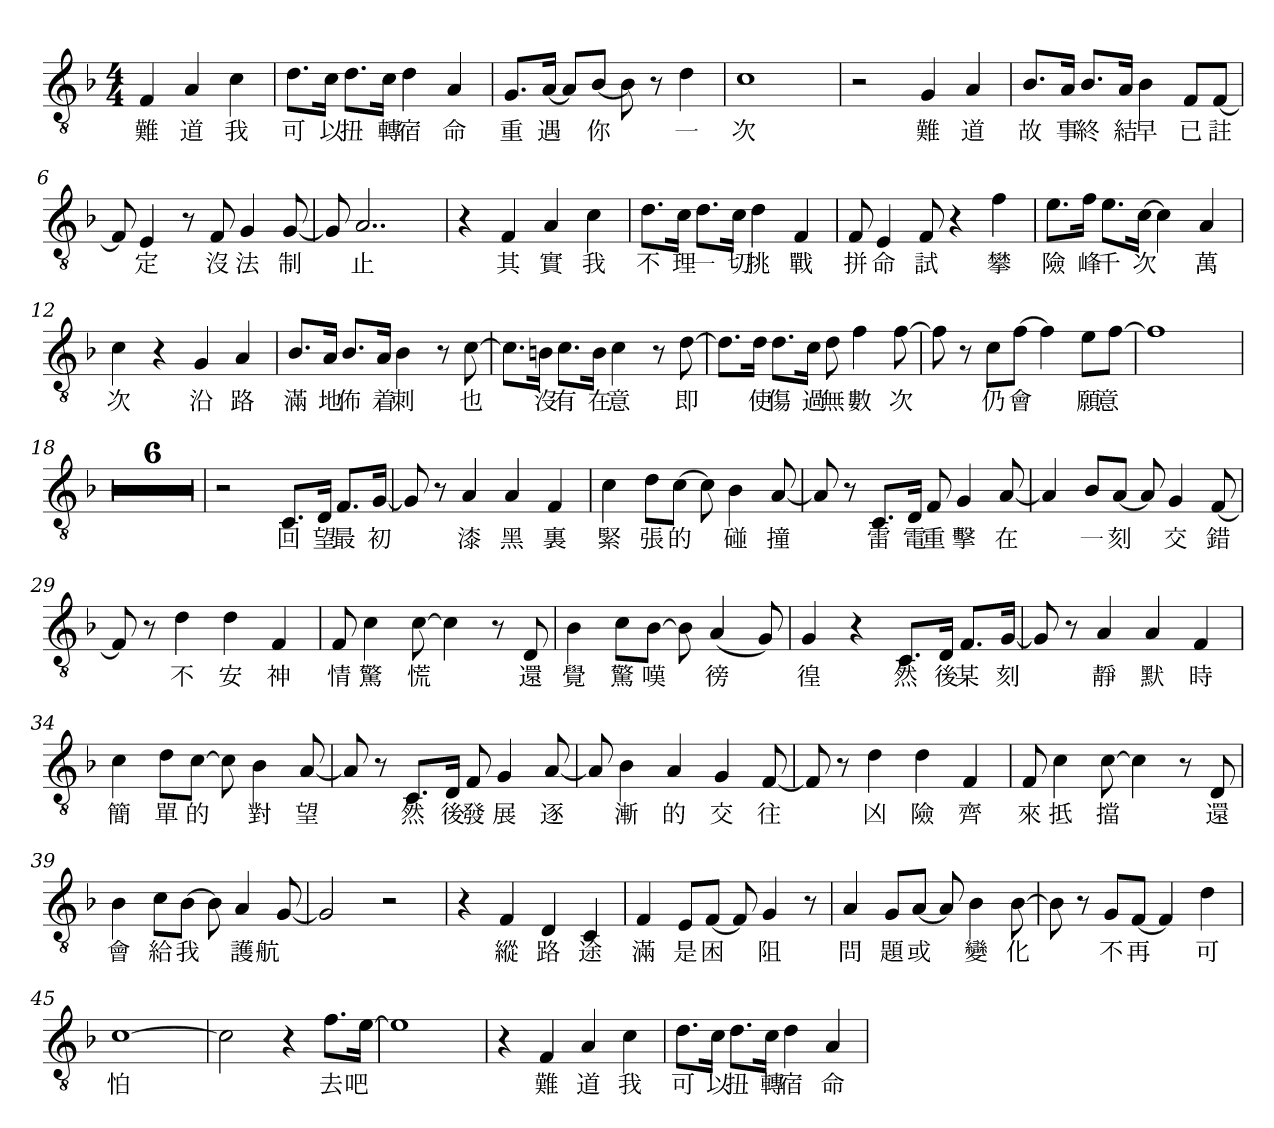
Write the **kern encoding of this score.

**kern	**text
*part1	*part1
*staff1	*staff1
*clefGv2	*
*k[b-]	*
*F:	*
*M4/4	*
*MM144	*
=	=
4F	難
4A	道
4c	我
=1	=1
8.dL	可
16cJk	以
8.dL	扭
16cJk	轉
4d	宿
4A	命
=2	=2
8.GL	重
[16AJk	遇
8AL]	.
[8B-J	你
8B-]	.
8r	.
4d	一
=3	=3
1c	次
=4	=4
2r	.
4G	難
4A	道
=5	=5
8.B-L	故
16AJk	事
8.B-L	終
16AJk	結
4B-	早
8FL	已
[8FJ	註
=6	=6
8F]	.
4E	定
8r	.
8F	沒
4G	法
[8G	制
=7	=7
8G]	.
2..A	止
=8	=8
4r	.
4F	其
4A	實
4c	我
=9	=9
8.dL	不
16cJk	理
8.dL	一
16cJk	切
4d	挑
4F	戰
=10	=10
8F	拼
4E	命
8F	試
4r	.
4f	攀
=11	=11
8.eL	險
16fJk	峰
8.eL	千
[16cJk	次
4c]	.
4A	萬
=12	=12
4c	次
4r	.
4G	沿
4A	路
=13	=13
8.B-L	滿
16AJk	地
8.B-L	佈
16AJk	着
4B-	刺
8r	.
[8c	也
=14	=14
8.cL]	.
16BnJk	沒
8.cL	有
16BJk	在
4c	意
8r	.
[8d	即
=15	=15
8.dL]	.
16dJk	使
8.dL	傷
16cJk	過
8d	無
4f	數
[8f	次
=16	=16
8f]	.
8r	.
8cL	仍
[8fJ	會
4f]	.
8eL	願
[8fJ	意
=17	=17
1f]	.
=18	=18
1r	.
=19	=19
1r	.
=20	=20
1r	.
=21	=21
1r	.
=22	=22
1r	.
=23	=23
1r	.
=24	=24
2r	.
8.CL	回
16DJk	望
8.FL	最
[16GJk	初
=25	=25
8G]	.
8r	.
4A	漆
4A	黑
4F	裏
=26	=26
4c	緊
8dL	張
[8cJ	的
8c]	.
4B-	碰
[8A	撞
=27	=27
8A]	.
8r	.
8.CL	雷
16DJk	電
8F	重
4G	擊
[8A	在
=28	=28
4A]	.
8B-L	一
[8AJ	刻
8A]	.
4G	交
[8F	錯
=29	=29
8F]	.
8r	.
4d	不
4d	安
4F	神
=30	=30
8F	情
4c	驚
[8c	慌
4c]	.
8r	.
8D	還
=31	=31
4B-	覺
8cL	驚
[8B-J	嘆
8B-]	.
(4A	徬
8G)	.
=32	=32
4G	徨
4r	.
8.CL	然
16DJk	後
8.FL	某
[16GJk	刻
=33	=33
8G]	.
8r	.
4A	靜
4A	默
4F	時
=34	=34
4c	簡
8dL	單
[8cJ	的
8c]	.
4B-	對
[8A	望
=35	=35
8A]	.
8r	.
8.CL	然
16DJk	後
8F	發
4G	展
[8A	逐
=36	=36
8A]	.
4B-	漸
4A	的
4G	交
[8F	往
=37	=37
8F]	.
8r	.
4d	凶
4d	險
4F	齊
=38	=38
8F	來
4c	抵
[8c	擋
4c]	.
8r	.
8D	還
=39	=39
4B-	會
8cL	給
[8B-J	我
8B-]	.
4A	護
[8G	航
=40	=40
2G]	.
2r	.
=41	=41
4r	.
4F	縱
4D	路
4C	途
=42	=42
4F	滿
8EL	是
[8FJ	困
8F]	.
4G	阻
8r	.
=43	=43
4A	問
8GL	題
[8AJ	或
8A]	.
4B-	變
[8B-	化
=44	=44
8B-]	.
8r	.
8GL	不
[8FJ	再
4F]	.
4d	可
=45	=45
[1c	怕
=46	=46
2c]	.
4r	.
8.fL	去
[16eJk	吧
=47	=47
1e]	.
=48	=48
4r	.
4F	難
4A	道
4c	我
=49	=49
8.dL	可
16cJk	以
8.dL	扭
16cJk	轉
4d	宿
4A	命
=	=
*-	*-
